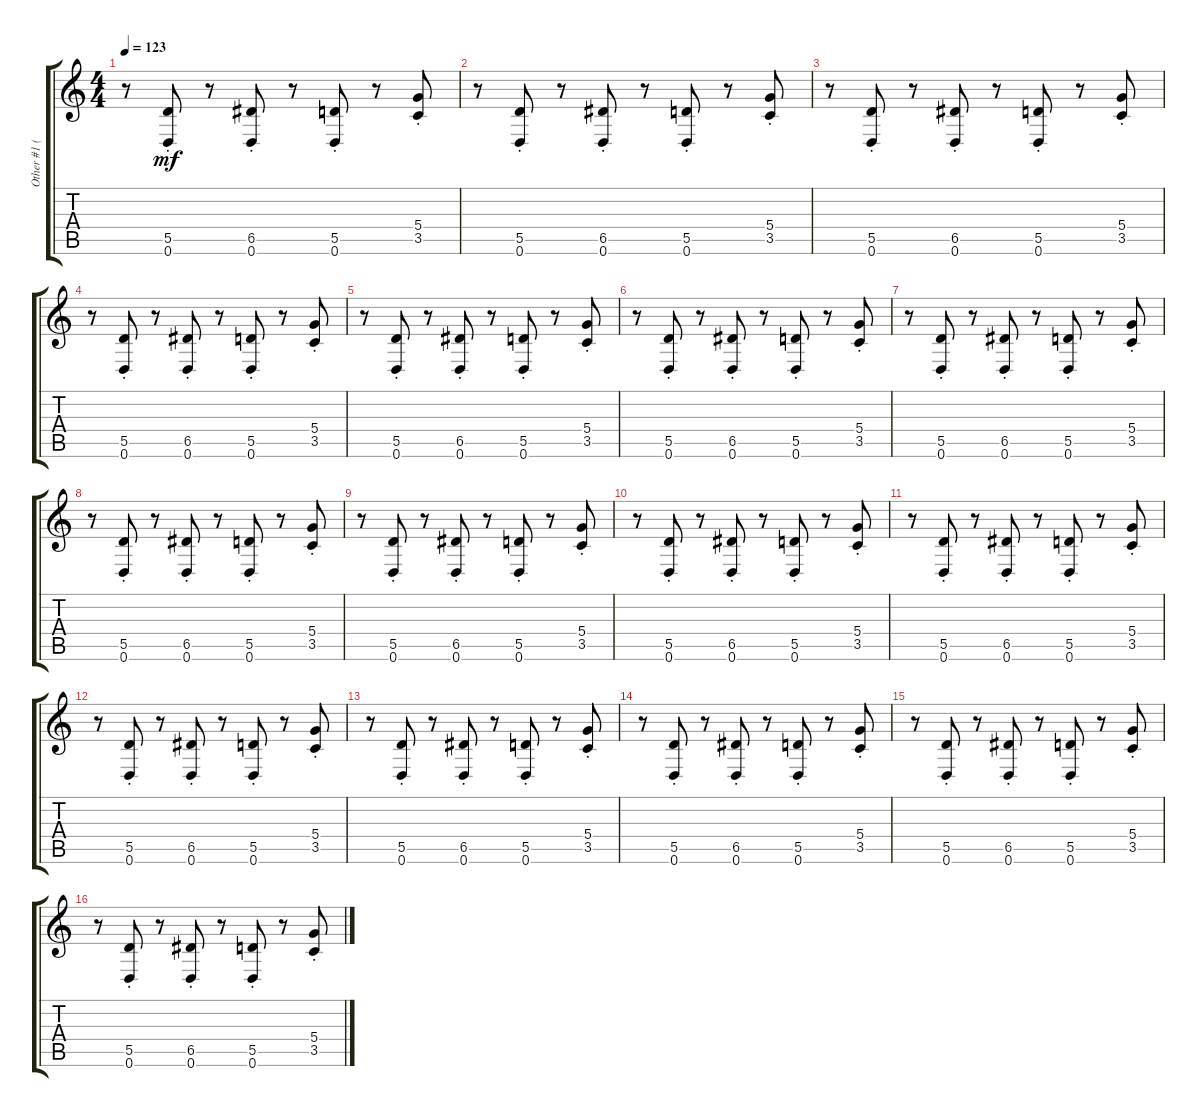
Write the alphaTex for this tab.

\track ("Other #1 (Synthesizer)" "Other #1 (") {instrument overdrivenguitar}
\staff {score tabs}
\tuning (E4 B3 G3 D3 A2 D2) {hide}
\ts (4 4)
\tempo 123
\clef g2
\ks c
r.8{dy mf} (5.5{st} 0.6{st}).8 r.8 (6.5{st} 0.6{st}).8 r.8 (5.5{st} 0.6{st}).8 r.8 (5.4{st} 3.5{st}).8 |
r.8 (5.5{st} 0.6{st}).8 r.8 (6.5{st} 0.6{st}).8 r.8 (5.5{st} 0.6{st}).8 r.8 (5.4{st} 3.5{st}).8 |
r.8 (5.5{st} 0.6{st}).8 r.8 (6.5{st} 0.6{st}).8 r.8 (5.5{st} 0.6{st}).8 r.8 (5.4{st} 3.5{st}).8 |
r.8 (5.5{st} 0.6{st}).8 r.8 (6.5{st} 0.6{st}).8 r.8 (5.5{st} 0.6{st}).8 r.8 (5.4{st} 3.5{st}).8 |
r.8 (5.5{st} 0.6{st}).8 r.8 (6.5{st} 0.6{st}).8 r.8 (5.5{st} 0.6{st}).8 r.8 (5.4{st} 3.5{st}).8 |
r.8 (5.5{st} 0.6{st}).8 r.8 (6.5{st} 0.6{st}).8 r.8 (5.5{st} 0.6{st}).8 r.8 (5.4{st} 3.5{st}).8 |
r.8 (5.5{st} 0.6{st}).8 r.8 (6.5{st} 0.6{st}).8 r.8 (5.5{st} 0.6{st}).8 r.8 (5.4{st} 3.5{st}).8 |
r.8 (5.5{st} 0.6{st}).8 r.8 (6.5{st} 0.6{st}).8 r.8 (5.5{st} 0.6{st}).8 r.8 (5.4{st} 3.5{st}).8 |
r.8 (5.5{st} 0.6{st}).8 r.8 (6.5{st} 0.6{st}).8 r.8 (5.5{st} 0.6{st}).8 r.8 (5.4{st} 3.5{st}).8 |
r.8 (5.5{st} 0.6{st}).8 r.8 (6.5{st} 0.6{st}).8 r.8 (5.5{st} 0.6{st}).8 r.8 (5.4{st} 3.5{st}).8 |
r.8 (5.5{st} 0.6{st}).8 r.8 (6.5{st} 0.6{st}).8 r.8 (5.5{st} 0.6{st}).8 r.8 (5.4{st} 3.5{st}).8 |
r.8 (5.5{st} 0.6{st}).8 r.8 (6.5{st} 0.6{st}).8 r.8 (5.5{st} 0.6{st}).8 r.8 (5.4{st} 3.5{st}).8 |
r.8 (5.5{st} 0.6{st}).8 r.8 (6.5{st} 0.6{st}).8 r.8 (5.5{st} 0.6{st}).8 r.8 (5.4{st} 3.5{st}).8 |
r.8 (5.5{st} 0.6{st}).8 r.8 (6.5{st} 0.6{st}).8 r.8 (5.5{st} 0.6{st}).8 r.8 (5.4{st} 3.5{st}).8 |
r.8 (5.5{st} 0.6{st}).8 r.8 (6.5{st} 0.6{st}).8 r.8 (5.5{st} 0.6{st}).8 r.8 (5.4{st} 3.5{st}).8 |
r.8 (5.5{st} 0.6{st}).8 r.8 (6.5{st} 0.6{st}).8 r.8 (5.5{st} 0.6{st}).8 r.8 (5.4{st} 3.5{st}).8
